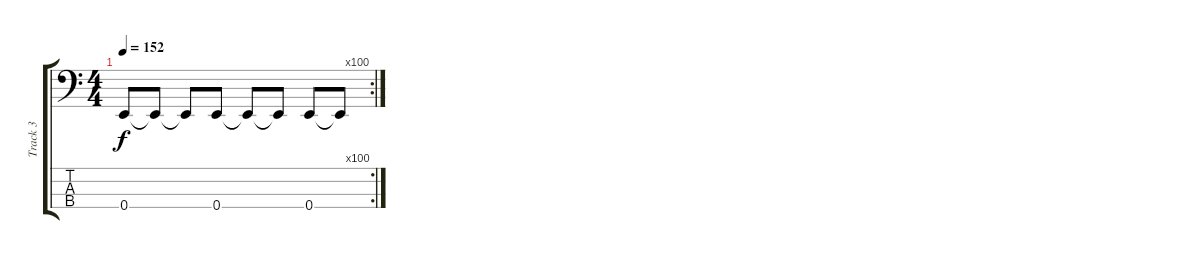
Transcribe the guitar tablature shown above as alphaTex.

\track ("Track 3" "Track 3") {instrument electricbassfinger}
\staff {score tabs}
\tuning (G2 D2 A1 E1) {hide}
\rc 100
\ts (4 4)
\tempo 152
\clef f4
\ks c
0.4.8{dy f} 0.4{t}.8 0.4{t}.8 0.4.8 0.4{t}.8 0.4{t}.8 0.4.8 0.4{t}.8
